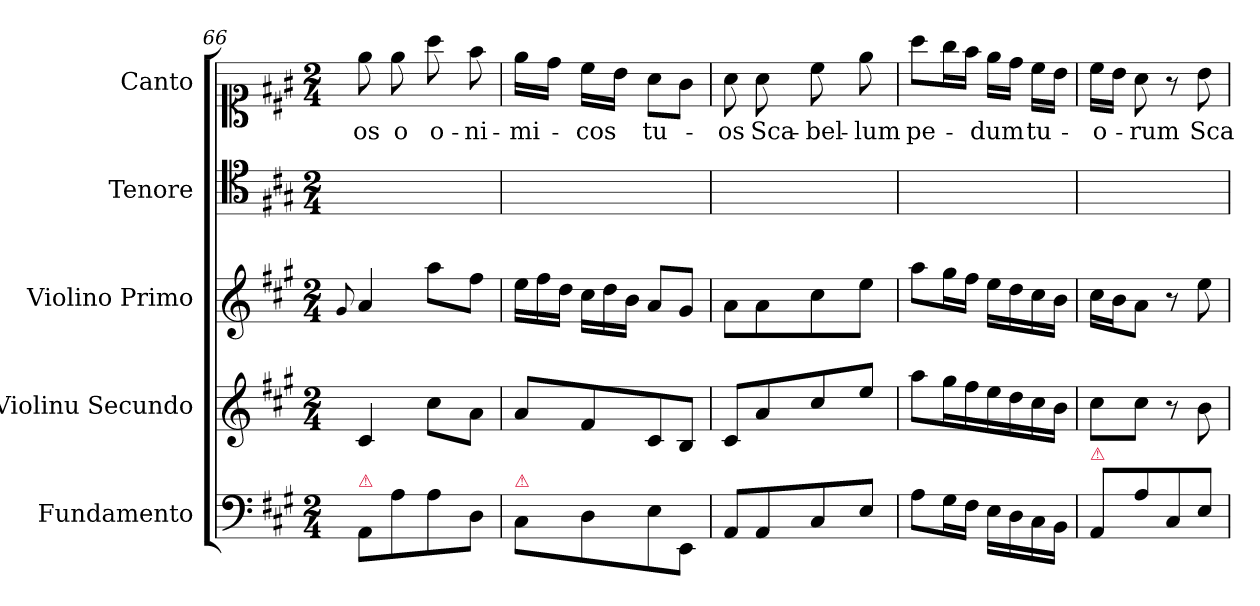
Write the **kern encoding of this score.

**kern	**kern	**kern	**kern	**kern	**text
*part5	*part4	*part3	*part2	*part1	*part1
*staff5	*staff4	*staff3	*staff2	*staff1	*staff1
*I"Fundamento	*I"Violinu Secundo	*I"Violino Primo	*I"Tenore	*I"Canto	*
*	*I'vl 2	*I'vl 1	*I'T	*	*
*clefF4	*clefG2	*clefG2	*clefC4	*clefC1	*
*k[f#c#g#]	*k[f#c#g#]	*k[f#c#g#]	*k[f#c#g#]	*k[f#c#g#]	*
*A:	*A:	*A:	*A:	*A:	*
*M2/4	*M2/4	*M2/4	*M2/4	*M2/4	*
=66	=66	=66	=66	=66	=66
.	.	8qqg#/	.	.	.
!LO:TX:a:color=crimson:t=⚠	!	!	!	!	!
8AA/L	4c#/	4a/	2ryy	8ee\	-os
8A\	.	.	.	8ee\	o
8A\	8cc#\L	8aa\L	.	8aa\	o-
8D\J	8a\J	8ff#\J	.	8ff#\	-ni-
=67	=67	=67	=67	=67	=67
*	*	*Xtuplet	*	*	*
!LO:TX:a:color=crimson:t=⚠	!	!	!	!	!
8C#\L	8a/L	24ee\LL	2ryy	16ee\LL	-mi-
.	.	24ff#\	.	.	.
.	.	.	.	16dd\JJ	.
.	.	24dd\JJ	.	.	.
8D\	8f#/	24cc#\LL	.	16cc#\LL	-cos
.	.	24dd\	.	.	.
.	.	.	.	16b\JJ	.
.	.	24b\JJ	.	.	.
8E\	8c#/	8a/L	.	8a\L	tu-
8EE/J	8B/J	8g#/J	.	8g#\J	.
=68	=68	=68	=68	=68	=68
8AA/L	8c#/L	8a\L	2ryy	8a\	-os
8AA/	8a/	8a\	.	8a\	Sca-
8C#/	8cc#/	8cc#\	.	8cc#\	-bel-
8E/J	8ee/J	8ee\J	.	8ee\	-lum
=69	=69	=69	=69	=69	=69
8A\L	8aa\L	8aa\L	2ryy	8aa\L	pe-
16G#\L	16gg#\L	16gg#\L	.	16gg#\L	.
16F#\JJ	16ff#\	16ff#\JJ	.	16ff#\JJ	.
16E\LL	16ee\	16ee\LL	.	16ee\LL	-dum
16D\	16dd\	16dd\	.	16dd\JJ	.
16C#\	16cc#\	16cc#\	.	16cc#\LL	tu-
16BB\JJ	16b\JJ	16b\JJ	.	16b\JJ	.
=70	=70	=70	=70	=70	=70
!LO:TX:a:color=crimson:t=⚠	!	!	!	!	!
8AA/L	8cc#\L	16cc#\LL	2ryy	16cc#\LL	-o-
.	.	16b\J	.	16b\JJ	.
8A\	8cc#\J	8a\J	.	8a\	-rum
8C#/	8r	8r	.	8r	.
8E/J	8b\	8ee\	.	8b\	Sca-
=	=	=	=	=	=
*-	*-	*-	*-	*-	*-
